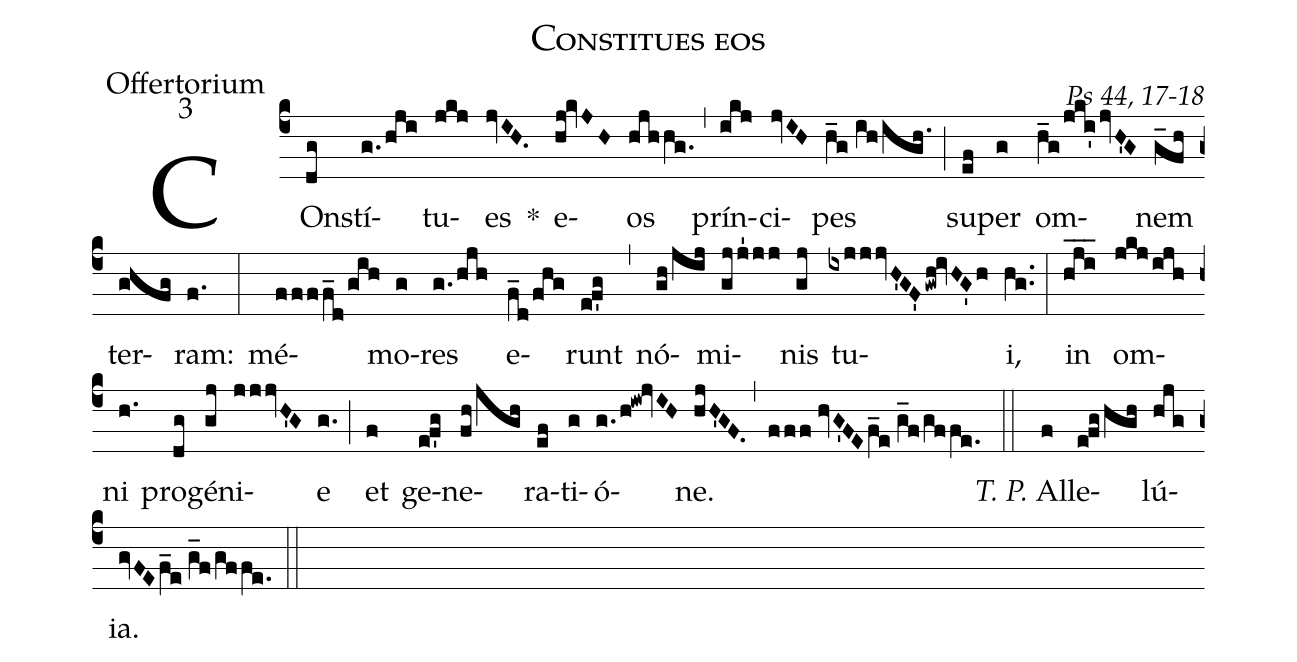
name: Constitues eos;
office-part: Offertorium;
mode: 3;
commentary: Ps 44, 17-18;
%%
(c4) COn(dg)stí(g./hji)tu(jkj)es(jvIH.) *() e(hj!kvJH)os(hjhhg.) (,) prín(ikj)ci(jvIH)pes(h_g//ih/igh.) (;) su(ef)per(g) om(h_g/jki'jvH'G)nem(g_fh) ter(ghfg)ram:(f.) (:)
mé(ffff_d/gih)mo(g)res(g./hjh) e(f_d/fhg)runt(ef'g) (,) nó(gh/jij)mi(gjj'1jj)nis(gj) tu(ixjjjvH'GF'gwh!ivHG'h)i,(hg..) (:)
in(hji___) om(jkjijh)ni(h.) pro(dg)gé(gj)ni(jjjvH'G)e(g.) (;) et(f) ge(ef'g)ne(fh/jgh)ra(ef)ti(g)ó(g./h!iw!jvIH)ne.(hjH'GF.) (,) (fff//hvG'FEf_e//g_f/gffe.) (::)
<i>T. P.</i> Al(f)le(e!fg/hgh)lú(hjg)ia.(gvFE/f_e//g_f/gf/fe.) (::)
